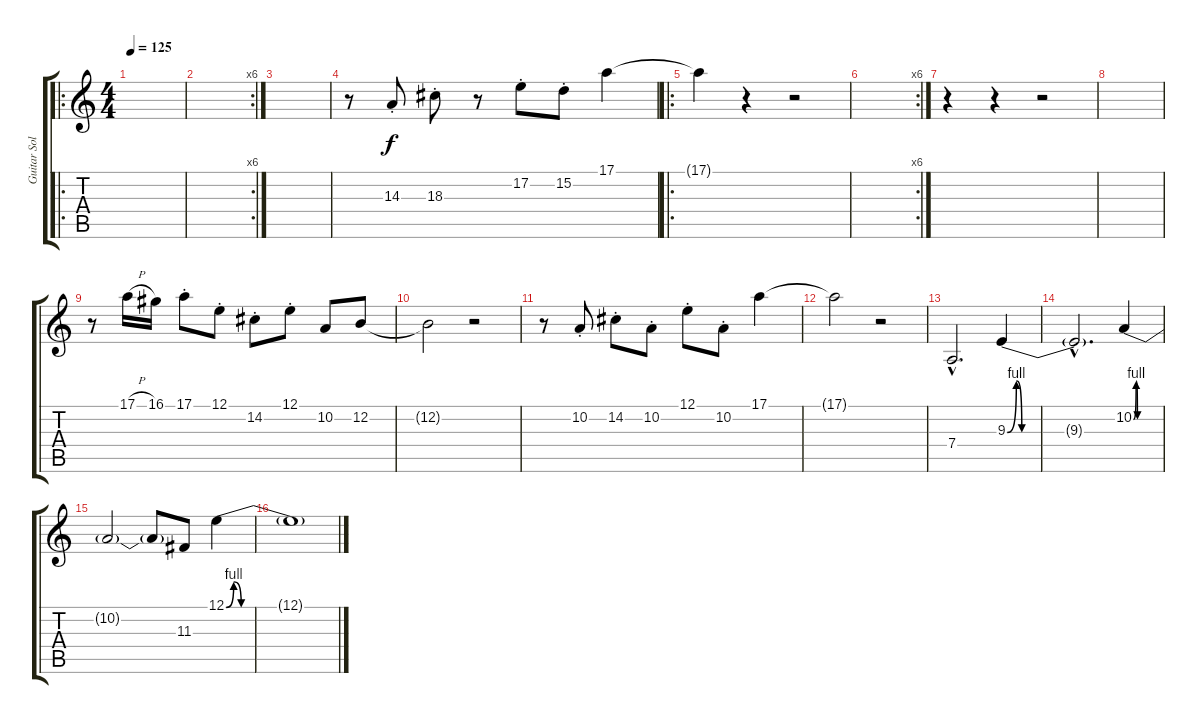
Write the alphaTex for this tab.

\track ("Guitar Solo" "Guitar Sol") {instrument lead2sawtooth}
\staff {score tabs}
\tuning (E4 B3 G3 D3 A2 E2) {hide}
\ro
\ts (4 4)
\tempo 125
\clef g2
\ks c
|
\rc 6
|
|
r.8 14.3{st}.8 18.3{st}.8 r.8 17.2{st}.8 15.2{st}.8 17.1.4 |
\ro
17.1{t}.4 r.4 r.2 |
\rc 6
|
r.4 r.4 r.2 |
|
r.8 17.1{h}.16 16.1.16 17.1{st}.8 12.1{st}.8 14.2{st}.8 12.1{st}.8 10.2.8 12.2.8 |
12.2{t}.2 r.2 |
r.8 10.2{st}.8 14.2{st}.8 10.2{st}.8 12.1{st}.8 10.2{st}.8 17.1.4 |
17.1{t}.2 r.2 |
7.4{hac}.2{d} 9.3{be (custom 0 0 5 4 8 0 14 0 36 0 45 0 60 0)}.4 |
9.3{hac t}.2{d} 10.2{be (custom 0 0 6 4 9 0 15 0 34 0 45 0 60 0)}.4 |
10.2{t}.2 10.2{t}.8 11.3.8 12.1{be (custom 0 0 4 4 8 0 12 0 45 0 60 0)}.4 |
12.1{t}.1
